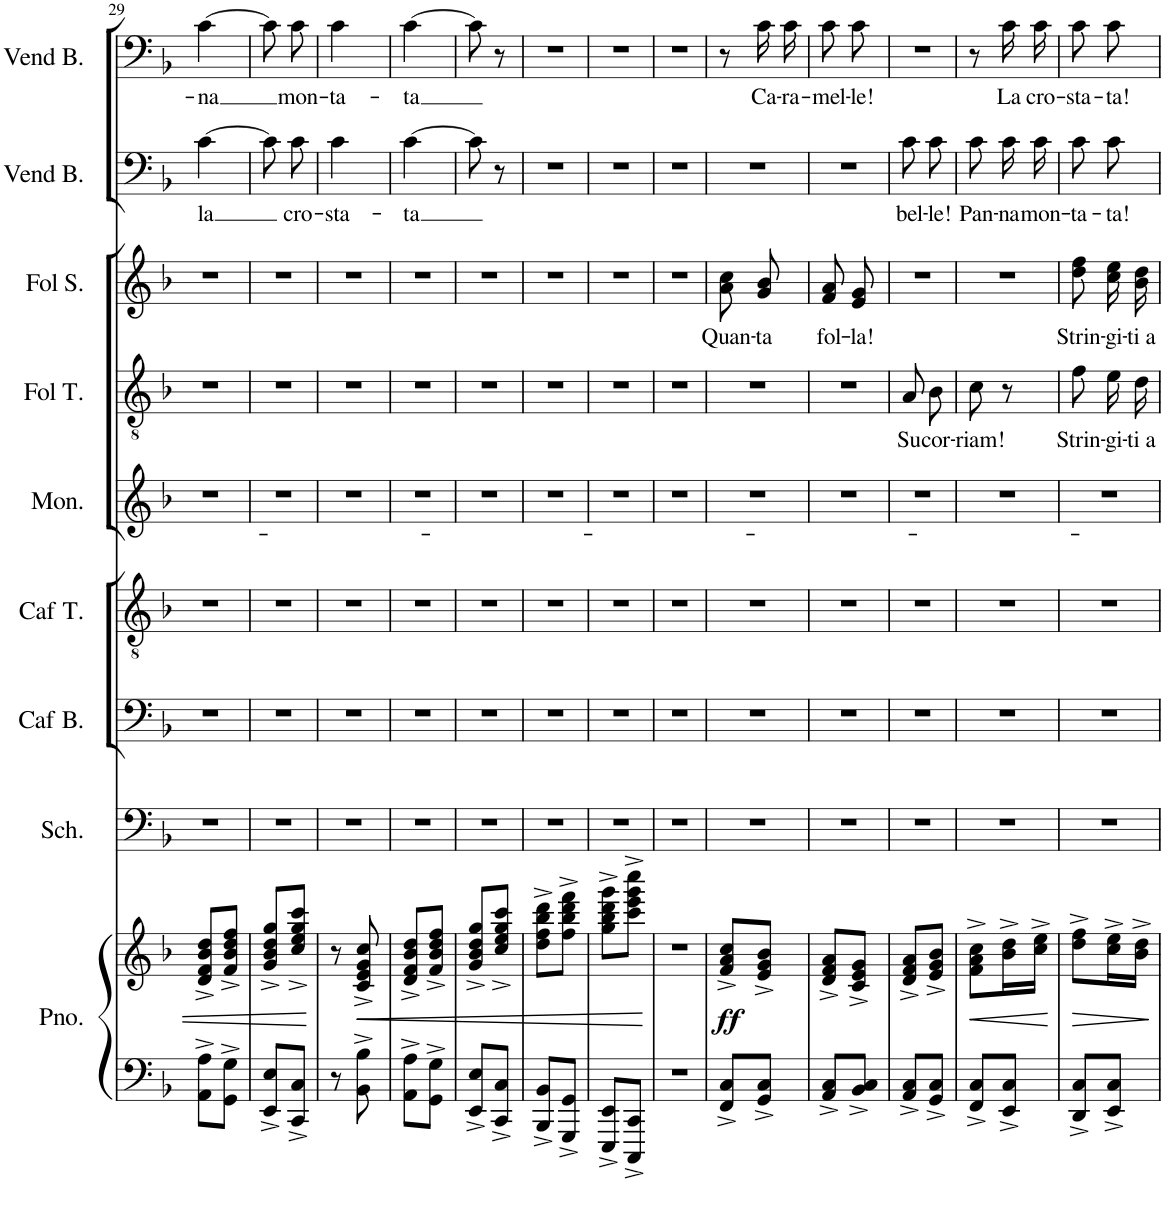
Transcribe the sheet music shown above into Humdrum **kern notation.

**kern	**kern	**dynam	**kern	**kern	**kern	**kern	**kern	**text	**kern	**text	**kern	**text	**kern	**text
*part9	*part9	*part9	*part8	*part7	*part6	*part5	*part4	*part4	*part3	*part3	*part2	*part2	*part1	*part1
*staff10	*staff9	*staff9/10	*staff8	*staff7	*staff6	*staff5	*staff4	*staff4	*staff3	*staff3	*staff2	*staff2	*staff1	*staff1
*I"Piano	*	*	*I"Schaunard	*I"Caffe Bass	*I"Caffè Ténor	*I"Monelli	*I"Folla Tenor	*	*I"Folla Soprano	*	*I"Venditori Bass	*	*I"Venditori Bass	*
*I'Pno.	*	*	*I'Sch.	*I'Caf B.	*I'Caf T.	*I'Mon.	*I'Fol T.	*	*I'Fol S.	*	*I'Vend B.	*	*I'Vend B.	*
!!LO:PB:g=z
*clefF4	*clefG2	*	*clefF4	*clefF4	*clefGv2	*clefG2	*clefGv2	*	*clefG2	*	*clefF4	*	*clefF4	*
*k[b-]	*k[b-]	*	*k[b-]	*k[b-]	*k[b-]	*k[b-]	*k[b-]	*	*k[b-]	*	*k[b-]	*	*k[b-]	*
*M2/8	*M2/8	*	*M2/8	*M2/8	*M2/8	*M2/8	*M2/8	*	*M2/8	*	*M2/8	*	*M2/8	*
=29	=29	=29	=29	=29	=29	=29	=29	=29	=29	=29	=29	=29	=29	=29
!	!	!	!	!	!	!	!	!	!	!	!	!LO:LY:b	!	!LO:LY:b
8AA\^ 8A\^L	8d/^ 8f/^ 8b-/^ 8dd/^L	.	4r	4r	4r	4r	4r	.	4r	.	[4c\	la	[4c\	-na
8GG\^ 8G\^J	8f/^ 8b-/^ 8dd/^ 8ff/^J	.	.	.	.	.	.	.	.	.	.	.	.	.
=30	=30	=30	=30	=30	=30	=30	=30	=30	=30	=30	=30	=30	=30	=30
8EE/^ 8E/^L	8g/^ 8b-/^ 8dd/^ 8gg/^L	.	4r	4r	4r	4r	4r	.	4r	.	8c\L]	.	8c\L]	.
!	!	!	!	!	!	!	!	!	!	!	!	!LO:LY:b	!	!LO:LY:b
8CC/^ 8C/^J	8cc/^ 8ee/^ 8gg/^ 8ccc/^J	.	.	.	.	.	.	.	.	.	8c\J	cro-	8c\J	mon-
=31	=31	=31	=31	=31	=31	=31	=31	=31	=31	=31	=31	=31	=31	=31
!	!	!	!	!	!	!	!	!	!	!	!	!LO:LY:b	!	!LO:LY:b
8r	8r	.	4r	4r	4r	4r	4r	.	4r	.	4c\	-sta-	4c\	-ta-
!	!	!LO:HP:b	!	!	!	!	!	!	!	!	!	!	!	!
8BB-\^ 8B-\^	8c/^ 8e/^ 8g/^ 8cc/^	<	.	.	.	.	.	.	.	.	.	.	.	.
=32	=32	=32	=32	=32	=32	=32	=32	=32	=32	=32	=32	=32	=32	=32
!	!	!	!	!	!	!	!	!	!	!	!	!LO:LY:b	!	!LO:LY:b
8AA\^ 8A\^L	8d/^ 8f/^ 8b-/^ 8dd/^L	.	4r	4r	4r	4r	4r	.	4r	.	[4c\	-ta	[4c\	-ta
8GG\^ 8G\^J	8f/^ 8b-/^ 8dd/^ 8ff/^J	.	.	.	.	.	.	.	.	.	.	.	.	.
=33	=33	=33	=33	=33	=33	=33	=33	=33	=33	=33	=33	=33	=33	=33
8EE/^ 8E/^L	8g/^ 8b-/^ 8dd/^ 8gg/^L	.	4r	4r	4r	4r	4r	.	4r	.	8c\]	.	8c\]	.
8CC/^ 8C/^J	8cc/^ 8ee/^ 8gg/^ 8ccc/^J	.	.	.	.	.	.	.	.	.	8r	.	8r	.
=34	=34	=34	=34	=34	=34	=34	=34	=34	=34	=34	=34	=34	=34	=34
8BBB-/^ 8BB-/^L	8dd\^ 8ff\^ 8bb-\^ 8ddd\^L	.	4r	4r	4r	4r	4r	.	4r	.	4r	.	4r	.
8GGG/^ 8GG/^J	8ff\^ 8bb-\^ 8ddd\^ 8fff\^J	.	.	.	.	.	.	.	.	.	.	.	.	.
=35	=35	=35	=35	=35	=35	=35	=35	=35	=35	=35	=35	=35	=35	=35
8EEE/^ 8EE/^L	8gg\^ 8bb-\^ 8ddd\^ 8ggg\^L	.	4r	4r	4r	4r	4r	.	4r	.	4r	.	4r	.
8CCC/^ 8CC/^J	8ccc\^ 8eee\^ 8ggg\^ 8cccc\^J	.	.	.	.	.	.	.	.	.	.	.	.	.
.	.	[	.	.	.	.	.	.	.	.	.	.	.	.
=36	=36	=36	=36	=36	=36	=36	=36	=36	=36	=36	=36	=36	=36	=36
4r	4r	.	4r	4r	4r	4r	4r	.	4r	.	4r	.	4r	.
=37	=37	=37	=37	=37	=37	=37	=37	=37	=37	=37	=37	=37	=37	=37
!	!	!LO:DY:b	!	!	!	!	!	!	!	!LO:LY:b	!	!	!	!
8FF/^ 8C/^L	8f/^ 8a/^ 8cc/^L	ff	4r	4r	4r	4r	4r	.	8a/ 8cc/L	Quan-	4r	.	8r	.
!	!	!	!	!	!	!	!	!	!	!LO:LY:b	!	!	!	!LO:LY:b
8GG/^ 8C/^J	8e/^ 8g/^ 8b-/^J	.	.	.	.	.	.	.	8g/ 8b-/J	-ta	.	.	16c\LL	Ca-
!	!	!	!	!	!	!	!	!	!	!	!	!	!	!LO:LY:b
.	.	.	.	.	.	.	.	.	.	.	.	.	16c\JJ	-ra-
=38	=38	=38	=38	=38	=38	=38	=38	=38	=38	=38	=38	=38	=38	=38
!	!	!	!	!	!	!	!	!	!	!LO:LY:b	!	!	!	!LO:LY:b
8AA/^ 8C/^L	8d/^ 8f/^ 8a/^L	.	4r	4r	4r	4r	4r	.	8f/ 8a/L	fol-	4r	.	8c\L	-mel-
!	!	!	!	!	!	!	!	!	!	!LO:LY:b	!	!	!	!LO:LY:b
8BB-/^ 8C/^J	8c/^ 8e/^ 8g/^J	.	.	.	.	.	.	.	8e/ 8g/J	-la!	.	.	8c\J	-le!
=39	=39	=39	=39	=39	=39	=39	=39	=39	=39	=39	=39	=39	=39	=39
!	!	!	!	!	!	!	!	!LO:LY:b	!	!	!	!LO:LY:b	!	!
8AA/^ 8C/^L	8d/^ 8f/^ 8a/^L	.	4r	4r	4r	4r	8A/L	Su	4r	.	8c\L	-bel-	4r	.
!	!	!	!	!	!	!	!	!LO:LY:b	!	!	!	!LO:LY:b	!	!
8GG/^ 8C/^J	8e/^ 8g/^ 8b-/^J	.	.	.	.	.	8B-/J	cor-	.	.	8c\J	-le!	.	.
=40	=40	=40	=40	=40	=40	=40	=40	=40	=40	=40	=40	=40	=40	=40
!	!	!LO:HP:b	!	!	!	!	!	!LO:LY:b	!	!	!	!LO:LY:b	!	!
8FF/^ 8C/^L	8f\^ 8a\^ 8cc\^L	<	4r	4r	4r	4r	8c\	-riam!	4r	.	8c\L	Pan-	8r	.
!	!	!	!	!	!	!	!	!	!	!	!	!LO:LY:b	!	!LO:LY:b
8EE/^ 8C/^J	16b-\^ 16dd\^L	.	.	.	.	.	8r	.	.	.	16c\L	-na	16c\LL	La
!	!	!	!	!	!	!	!	!	!	!	!	!LO:LY:b	!	!LO:LY:b
.	16cc\^ 16ee\^JJ	.	.	.	.	.	.	.	.	.	16c\JJ	mon-	16c\JJ	cro-
.	.	[	.	.	.	.	.	.	.	.	.	.	.	.
=41	=41	=41	=41	=41	=41	=41	=41	=41	=41	=41	=41	=41	=41	=41
!	!	!LO:HP:b	!	!	!	!	!	!LO:LY:b	!	!LO:LY:b	!	!LO:LY:b	!	!LO:LY:b
8DD/^ 8C/^L	8dd\^ 8ff\^L	>	4r	4r	4r	4r	8f\L	Strin-	8dd\ 8ff\L	Strin-	8c\L	-ta-	8c\L	-sta-
!	!	!	!	!	!	!	!	!LO:LY:b	!	!LO:LY:b	!	!LO:LY:b	!	!LO:LY:b
8EE/^ 8C/^J	16cc\^ 16ee\^L	.	.	.	.	.	16e\L	-gi-	16cc\ 16ee\L	-gi-	8c\J	-ta!	8c\J	-ta!
!	!	!	!	!	!	!	!	!LO:LY:b	!	!LO:LY:b	!	!	!	!
.	16b-\^ 16dd\^JJ	.	.	.	.	.	16d\JJ	-ti a	16b-\ 16dd\JJ	-ti a	.	.	.	.
.	.	]	.	.	.	.	.	.	.	.	.	.	.	.
=	=	=	=	=	=	=	=	=	=	=	=	=	=	=
*-	*-	*-	*-	*-	*-	*-	*-	*-	*-	*-	*-	*-	*-	*-
